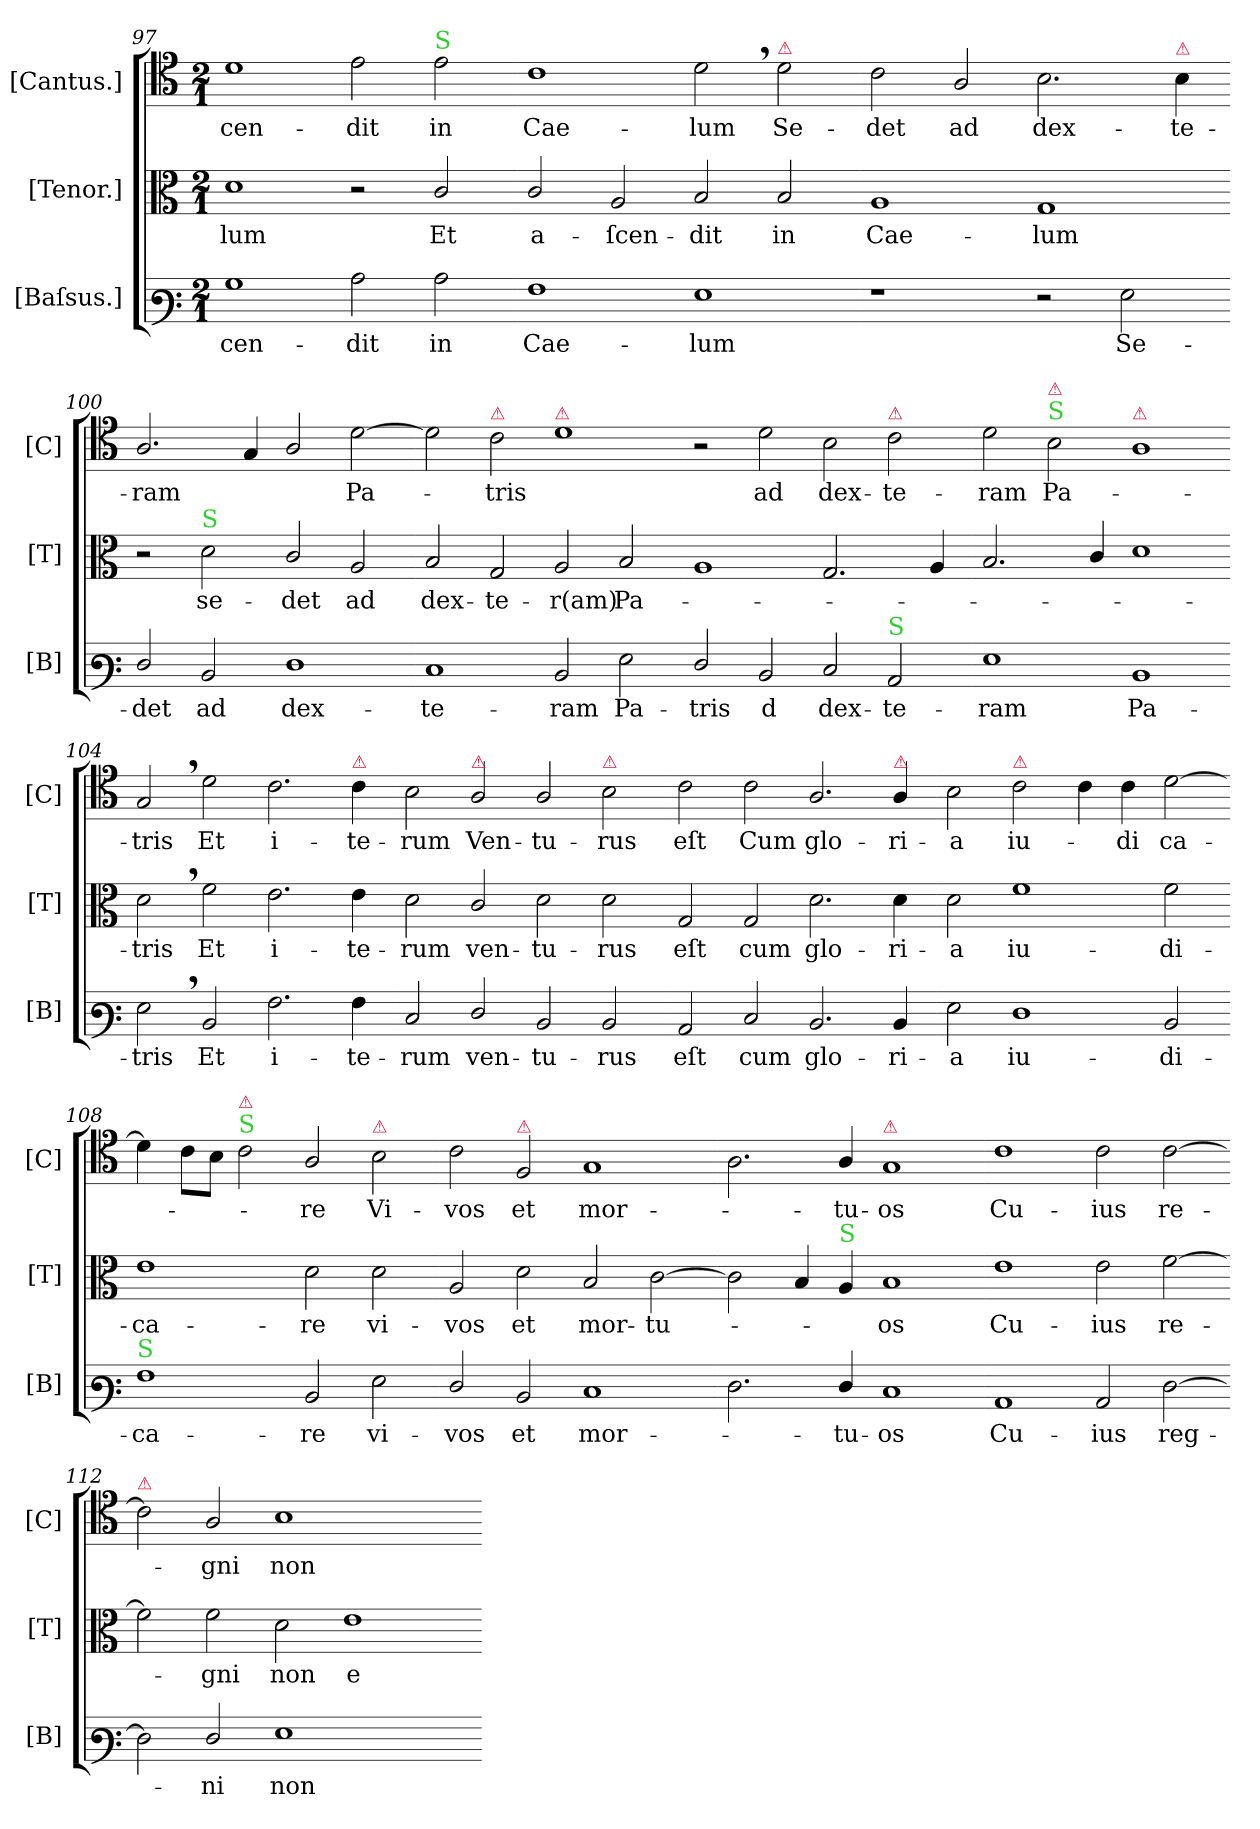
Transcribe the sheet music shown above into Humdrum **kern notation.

**kern	**text	**kern	**text	**kern	**text
*part3	*part3	*part2	*part2	*part1	*part1
*staff3	*staff3	*staff2	*staff2	*staff1	*staff1
*I"[Baſsus.]	*	*I"[Tenor.]	*	*I"[Cantus.]	*
*I'[B]	*	*I'[T]	*	*I'[C]	*
*clefF3	*	*clefC3	*	*clefC4	*
*k[]	*	*k[]	*	*k[]	*
*M2/1	*	*M2/1	*	*M2/1	*
=97	=97	=97	=97	=97	=97
!	!LO:LY:i	!	!LO:LY:i	!	!
1B	-cen-	1d	-lum	1d	-cen-
!	!LO:LY:i	!	!	!	!
2c\	-dit	2r	.	2e\	-dit
!	!	!	!	!LO:TX:a:color=limegreen:t=S	!
!	!LO:LY:i	!	!LO:LY:i	!	!
2c\	in	2c/	Et	2e\	in
=98-	=98-	=98-	=98-	=98-	=98-
!	!LO:LY:i	!	!LO:LY:i	!	!
1A	Cae-	2c/	a-	1c	Cae-
!	!	!	!LO:LY:i	!	!
.	.	2A/	-ſcen-	.	.
!	!LO:LY:i	!	!LO:LY:i	!	!
1G	-lum	2B/	-dit	2d,<\	-lum
!	!	!	!	!LO:TX:a:color=crimson:t=⚠	!
!	!	!	!LO:LY:i	!	!
.	.	2B/	in	2d\	Se-
=99-	=99-	=99-	=99-	=99-	=99-
!	!	!	!LO:LY:i	!	!
1r	.	1A	Cae-	2c\	-det
.	.	.	.	2A/	ad
!	!	!	!LO:LY:i	!	!
2r	.	1G	-lum	2.B\	dex-
2G\	Se-	.	.	.	.
!	!	!	!	!LO:TX:a:color=crimson:t=⚠	!
.	.	.	.	4B\	-te-
=100-	=100-	=100-	=100-	=100-	=100-
2F/	-det	2r	.	2.A/	-ram
!	!	!LO:TX:a:color=limegreen:t=S	!	!	!
2D/	ad	2d\	se-	.	.
.	.	.	.	4G/	.
1F	dex-	2c/	det	2A/	.
.	.	2A/	ad	[2d\	Pa-
=101-	=101-	=101-	=101-	=101-	=101-
1E	-te-	2B/	dex-	2d\]	.
!	!	!	!	!LO:TX:a:color=crimson:t=⚠	!
.	.	2G/	-te-	2c\	-tris
!	!	!	!	!LO:TX:a:color=crimson:t=⚠	!
2D/	-ram	2A/	-r(am)	1d	.
2G\	Pa-	2B/	Pa-	.	.
=102-	=102-	=102-	=102-	=102-	=102-
2F/	-tris	1A	.	2r	.
2D/	d	.	.	2d\	ad
2E/	dex-	2.G/	.	2B\	dex-
!	!	!	!	!LO:TX:a:color=crimson:t=⚠	!
!LO:TX:a:color=limegreen:t=S	!	!	!	!	!
2C/	-te-	.	.	2c\	-te-
.	.	4A/	.	.	.
=103-	=103-	=103-	=103-	=103-	=103-
1G	-ram	2.B/	.	2d\	-ram
!	!	!	!	!LO:TX:a:color=limegreen:t=S	!
!	!	!	!	!LO:TX:a:color=crimson:t=⚠	!
.	.	.	.	2B\	Pa-
.	.	4c/	.	.	.
!	!	!	!	!LO:TX:a:color=crimson:t=⚠	!
1D	Pa-	1d	.	1A	.
=104-	=104-	=104-	=104-	=104-	=104-
2G,<\	-tris	2d,<\	tris	2G,</	-tris
2D/	Et	2f\	Et	2d\	Et
2.A\	i-	2.e\	i-	2.c\	i-
!	!	!	!	!LO:TX:a:color=crimson:t=⚠	!
4A\	-te-	4e\	-te-	4c\	-te-
=105-	=105-	=105-	=105-	=105-	=105-
2E/	-rum	2d\	-rum	2B\	-rum
!	!	!	!	!LO:TX:a:color=crimson:t=⚠	!
2F/	ven-	2c/	ven-	2A/	Ven-
2D/	-tu-	2d\	-tu-	2A/	-tu-
!	!	!	!	!LO:TX:a:color=crimson:t=⚠	!
2D/	-rus	2d\	-rus	2B\	-rus
=106-	=106-	=106-	=106-	=106-	=106-
2C/	eſt	2G/	eſt	2c\	eſt
2E/	cum	2G/	cum	2c\	Cum
2.D/	glo-	2.d\	glo-	2.A/	glo-
!	!	!	!	!LO:TX:a:color=crimson:t=⚠	!
4D/	-ri-	4d\	-ri-	4A/	-ri-
=107-	=107-	=107-	=107-	=107-	=107-
2G\	-a	2d\	-a	2B\	-a
!	!	!	!	!LO:TX:a:color=crimson:t=⚠	!
1F	iu-	1f	iu-	2c\	iu-
.	.	.	.	4c!	.
.	.	.	.	4c\	-di
2D/	-di-	2f\	-di-	[2d\	ca-
=108-	=108-	=108-	=108-	=108-	=108-
!LO:TX:a:color=limegreen:t=S	!	!	!	!	!
1A	-ca-	1e	-ca-	4d\]	.
.	.	.	.	8c\L	.
.	.	.	.	8B\J	.
!	!	!	!	!LO:TX:a:color=limegreen:t=S	!
!	!	!	!	!LO:TX:a:color=crimson:t=⚠	!
.	.	.	.	2c\	.
2D/	-re	2d\	-re	2A/	-re
!	!	!	!	!LO:TX:a:color=crimson:t=⚠	!
2G\	vi-	2d\	vi-	2B\	Vi-
=109-	=109-	=109-	=109-	=109-	=109-
2F/	-vos	2A/	-vos	2c\	-vos
!	!	!	!	!LO:TX:a:color=crimson:t=⚠	!
2D/	et	2d\	et	2F/	et
1E	mor-	2B/	mor-	1G	mor-
.	.	[2c\	-tu-	.	.
=110-	=110-	=110-	=110-	=110-	=110-
2.F\	.	2c\]	.	2.A\	.
.	.	4B/	.	.	.
!	!	!LO:TX:a:color=limegreen:t=S	!	!	!
4F/	-tu-	4A/	.	4A/	-tu-
!	!	!	!	!LO:TX:a:color=crimson:t=⚠	!
1E	-os	1B	-os	1G	-os
=111-	=111-	=111-	=111-	=111-	=111-
1C	Cu-	1e	Cu-	1c	Cu-
2C/	-ius	2e\	-ius	2c\	-ius
[2F\	reg-	[2f\	re-	[2c\	re-
=112-	=112-	=112-	=112-	=112-	=112-
!	!	!	!	!LO:TX:a:color=crimson:t=⚠	!
2F\]	.	2f\]	.	2c\]	.
2F/	-ni	2f\	-gni	2A/	-gni
1G	non	2d\	non	1B	non
.	.	1e\	e-	.	.
2ryy	.	.	.	2ryy	.
=-	=-	=-	=-	=-	=-
*-	*-	*-	*-	*-	*-
